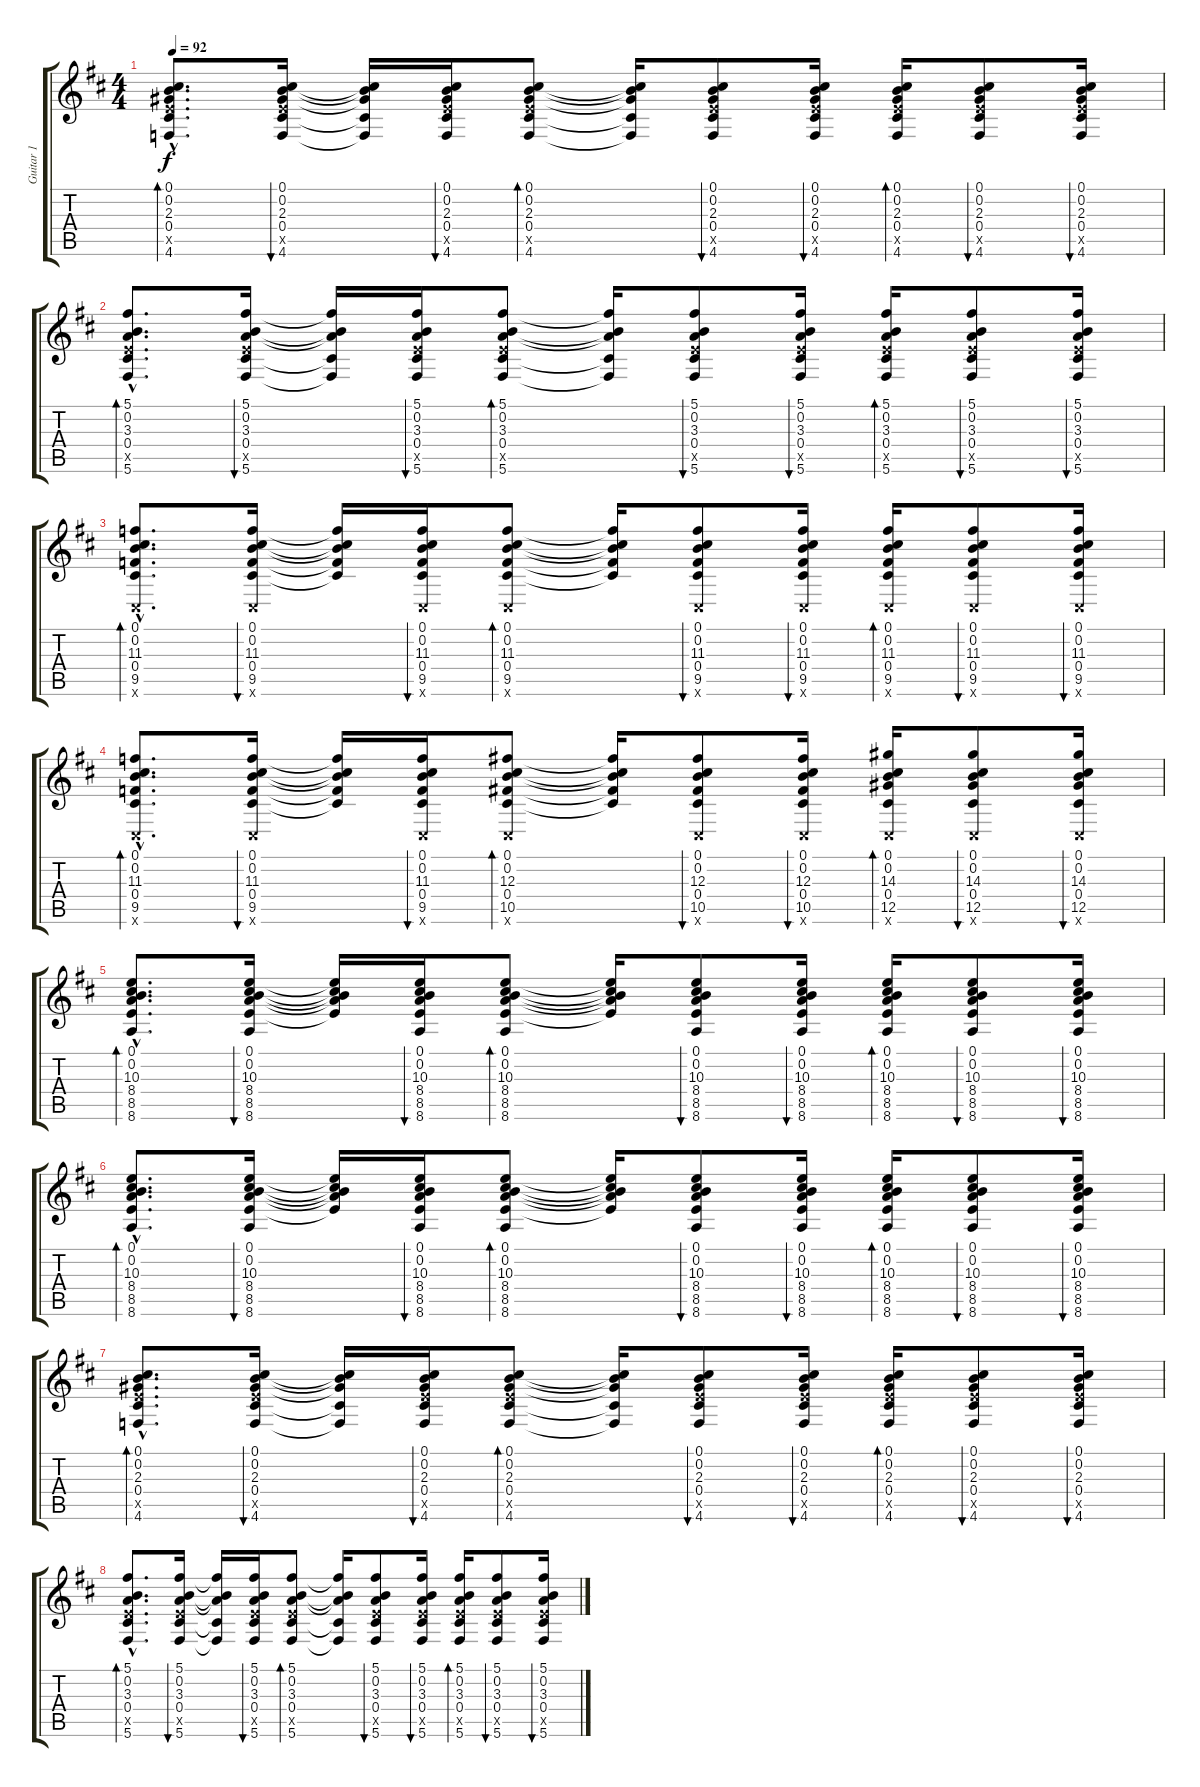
\track ("Guitar 1" "Guitar 1") {instrument acousticguitarnylon}
\staff {score tabs}
\tuning (Db4 B3 Gb3 Db3 Ab2 Db2) {hide}
\ts (4 4)
\tempo 92
\clef g2
\ks d
(0.1{hac} 0.2{hac} 2.3{hac} 0.4{hac} 8.5{hac x} 4.6{hac}).8{d bd 60 dy f} (0.1 0.2 2.3 0.4 8.5{x} 4.6).16{bu 60} (0.1{t} 0.2{t} 2.3{t} 0.4{t} 4.6{t}).16 (0.1 0.2 2.3 0.4 8.5{x} 4.6).16{bu 60} (0.1 0.2 2.3 0.4 8.5{x} 4.6).8{bd 60} (0.1{t} 0.2{t} 2.3{t} 0.4{t} 4.6{t}).16 (0.1 0.2 2.3 0.4 8.5{x} 4.6).8{bu 60} (0.1 0.2 2.3 0.4 8.5{x} 4.6).16{bu 60} (0.1 0.2 2.3 0.4 8.5{x} 4.6).16{bd 60} (0.1 0.2 2.3 0.4 8.5{x} 4.6).8{bu 60} (0.1 0.2 2.3 0.4 8.5{x} 4.6).16{bu 60} |
(5.1{hac} 0.2{hac} 3.3{hac} 0.4{hac} 8.5{hac x} 5.6{hac}).8{d bd 60} (5.1 0.2 3.3 0.4 8.5{x} 5.6).16{bu 60} (5.1{t} 0.2{t} 3.3{t} 0.4{t} 5.6{t}).16 (5.1 0.2 3.3 0.4 8.5{x} 5.6).16{bu 60} (5.1 0.2 3.3 0.4 8.5{x} 5.6).8{bd 60} (5.1{t} 0.2{t} 3.3{t} 0.4{t} 5.6{t}).16 (5.1 0.2 3.3 0.4 8.5{x} 5.6).8{bu 60} (5.1 0.2 3.3 0.4 8.5{x} 5.6).16{bu 60} (5.1 0.2 3.3 0.4 8.5{x} 5.6).16{bd 60} (5.1 0.2 3.3 0.4 8.5{x} 5.6).8{bu 60} (5.1 0.2 3.3 0.4 8.5{x} 5.6).16{bu 60} |
(0.1{hac} 0.2{hac} 11.3{hac} 0.4{hac} 9.5{hac} 0.6{hac x}).8{d bd 60} (0.1 0.2 11.3 0.4 9.5 0.6{x}).16{bu 60} (0.1{t} 0.2{t} 11.3{t} 0.4{t} 9.5{t}).16 (0.1 0.2 11.3 0.4 9.5 0.6{x}).16{bu 60} (0.1 0.2 11.3 0.4 9.5 0.6{x}).8{bd 60} (0.1{t} 0.2{t} 11.3{t} 0.4{t} 9.5{t}).16 (0.1 0.2 11.3 0.4 9.5 0.6{x}).8{bu 60} (0.1 0.2 11.3 0.4 9.5 0.6{x}).16{bu 60} (0.1 0.2 11.3 0.4 9.5 0.6{x}).16{bd 60} (0.1 0.2 11.3 0.4 9.5 0.6{x}).8{bu 60} (0.1 0.2 11.3 0.4 9.5 0.6{x}).16{bu 60} |
(0.1{hac} 0.2{hac} 11.3{hac} 0.4{hac} 9.5{hac} 0.6{hac x}).8{d bd 60} (0.1 0.2 11.3 0.4 9.5 0.6{x}).16{bu 60} (0.1{t} 0.2{t} 11.3{t} 0.4{t} 9.5{t}).16 (0.1 0.2 11.3 0.4 9.5 0.6{x}).16{bu 60} (0.1 0.2 12.3 0.4 10.5 0.6{x}).8{bd 60} (0.1{t} 0.2{t} 12.3{t} 0.4{t} 10.5{t}).16 (0.1 0.2 12.3 0.4 10.5 0.6{x}).8{bu 60} (0.1 0.2 12.3 0.4 10.5 0.6{x}).16{bu 60} (0.1 0.2 14.3 0.4 12.5 0.6{x}).16{bd 60} (0.1 0.2 14.3 0.4 12.5 0.6{x}).8{bu 60} (0.1 0.2 14.3 0.4 12.5 0.6{x}).16{bu 60} |
(0.1{hac} 0.2{hac} 10.3{hac} 8.4{hac} 8.5{hac} 8.6{hac}).8{d bd 60} (0.1 0.2 10.3 8.4 8.5 8.6).16{bu 60} (0.1{t} 0.2{t} 10.3{t} 8.4{t} 8.5{t}).16 (0.1 0.2 10.3 8.4 8.5 8.6).16{bu 60} (0.1 0.2 10.3 8.4 8.5 8.6).8{bd 60} (0.1{t} 0.2{t} 10.3{t} 8.4{t} 8.5{t}).16 (0.1 0.2 10.3 8.4 8.5 8.6).8{bu 60} (0.1 0.2 10.3 8.4 8.5 8.6).16{bu 60} (0.1 0.2 10.3 8.4 8.5 8.6).16{bd 60} (0.1 0.2 10.3 8.4 8.5 8.6).8{bu 60} (0.1 0.2 10.3 8.4 8.5 8.6).16{bu 60} |
(0.1{hac} 0.2{hac} 10.3{hac} 8.4{hac} 8.5{hac} 8.6{hac}).8{d bd 60} (0.1 0.2 10.3 8.4 8.5 8.6).16{bu 60} (0.1{t} 0.2{t} 10.3{t} 8.4{t} 8.5{t}).16 (0.1 0.2 10.3 8.4 8.5 8.6).16{bu 60} (0.1 0.2 10.3 8.4 8.5 8.6).8{bd 60} (0.1{t} 0.2{t} 10.3{t} 8.4{t} 8.5{t}).16 (0.1 0.2 10.3 8.4 8.5 8.6).8{bu 60} (0.1 0.2 10.3 8.4 8.5 8.6).16{bu 60} (0.1 0.2 10.3 8.4 8.5 8.6).16{bd 60} (0.1 0.2 10.3 8.4 8.5 8.6).8{bu 60} (0.1 0.2 10.3 8.4 8.5 8.6).16{bu 60} |
(0.1{hac} 0.2{hac} 2.3{hac} 0.4{hac} 8.5{hac x} 4.6{hac}).8{d bd 60} (0.1 0.2 2.3 0.4 8.5{x} 4.6).16{bu 60} (0.1{t} 0.2{t} 2.3{t} 0.4{t} 4.6{t}).16 (0.1 0.2 2.3 0.4 8.5{x} 4.6).16{bu 60} (0.1 0.2 2.3 0.4 8.5{x} 4.6).8{bd 60} (0.1{t} 0.2{t} 2.3{t} 0.4{t} 4.6{t}).16 (0.1 0.2 2.3 0.4 8.5{x} 4.6).8{bu 60} (0.1 0.2 2.3 0.4 8.5{x} 4.6).16{bu 60} (0.1 0.2 2.3 0.4 8.5{x} 4.6).16{bd 60} (0.1 0.2 2.3 0.4 8.5{x} 4.6).8{bu 60} (0.1 0.2 2.3 0.4 8.5{x} 4.6).16{bu 60} |
(5.1{hac} 0.2{hac} 3.3{hac} 0.4{hac} 8.5{hac x} 5.6{hac}).8{d bd 60} (5.1 0.2 3.3 0.4 8.5{x} 5.6).16{bu 60} (5.1{t} 0.2{t} 3.3{t} 0.4{t} 5.6{t}).16 (5.1 0.2 3.3 0.4 8.5{x} 5.6).16{bu 60} (5.1 0.2 3.3 0.4 8.5{x} 5.6).8{bd 60} (5.1{t} 0.2{t} 3.3{t} 0.4{t} 5.6{t}).16 (5.1 0.2 3.3 0.4 8.5{x} 5.6).8{bu 60} (5.1 0.2 3.3 0.4 8.5{x} 5.6).16{bu 60} (5.1 0.2 3.3 0.4 8.5{x} 5.6).16{bd 60} (5.1 0.2 3.3 0.4 8.5{x} 5.6).8{bu 60} (5.1 0.2 3.3 0.4 8.5{x} 5.6).16{bu 60}
